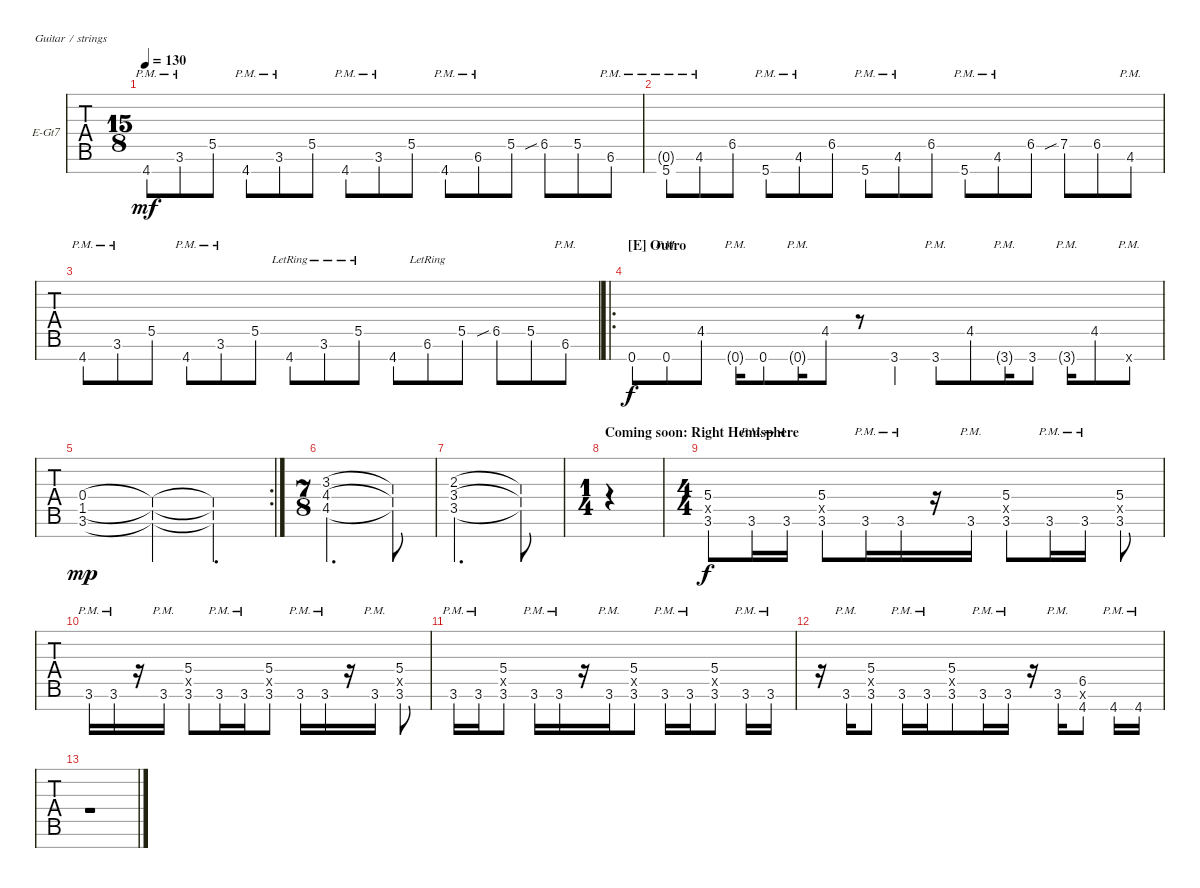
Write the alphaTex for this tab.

\bracketExtendMode groupsimilarinstruments
\firstSystemTrackNameOrientation horizontal
\otherSystemsTrackNameOrientation horizontal
\track ("Rhythm Right" "E-Gt7") {multiBarRest instrument distortionguitar}
\staff {tabs}
\tuning (E4 B3 G3 D3 A2 E2 B1)
\ts (15 8)
\tempo 130
\clef g2
\ks eb
4.7{pm}.8{dy mf} 3.6{pm}.8 5.5.8 4.7{pm}.8 3.6{pm}.8 5.5.8 4.7{pm}.8 3.6{pm}.8 5.5.8 4.7{pm}.8 6.6{pm}.8 5.5.8 6.5{sib}.8 5.5.8 6.6{pm}.8 |
\ks e
(5.7{pm} 0.6{g}).8 4.6{pm}.8 6.5.8 5.7{pm}.8 4.6{pm}.8 6.5.8 5.7{pm}.8 4.6{pm}.8 6.5.8 5.7{pm}.8 4.6{pm}.8 6.5.8 7.5{sib}.8 6.5.8 4.6{pm}.8 |
\ks eb
4.7{pm}.8 3.6{pm}.8 5.5.8 4.7{pm}.8 3.6{pm}.8 5.5.8 4.7{lr}.8 3.6{lr}.8 5.5{lr}.8 4.7.8 6.6{lr}.8 5.5.8 6.5{sib}.8 5.5.8 6.6{pm}.8 |
\ro
\section ("E" "Outro")
0.7.8{dy f} 0.7{pm st}.8 4.5.8 0.7{g pm}.16 0.7.8 0.7{g pm}.16 4.5.8 r.8 3.7.4 3.7{pm st}.8 4.5.8 3.7{g pm}.16 3.7.8 3.7{g pm}.16 4.5.8 3.7{pm st x}.8 |
\rc 2
(1.5 0.4 3.6).1{dy mp} (3.6{t} 1.5{t} 0.4{t}).2 (0.4{t} 1.5{t} 3.6{t}).4{d} |
\ts (7 8)
\beaming (8 2 3 2)
(4.4 3.3 4.5).2{d} (3.3{t} 4.4{t} 4.5{t}).8 |
(3.4 2.3 3.5).2{d} (3.4{t} 2.3{t} 3.5{t}).8 |
\ts (1 4)
\section ("" "Coming soon: Right Hemisphere")
r.4 |
\ts (4 4)
(3.6 5.4 0.5{x}).8{dy f} 3.6{pm}.16 3.6{pm}.16 (3.6 5.4 0.5{x}).8 3.6{pm}.16 3.6{pm}.16 r.16 3.6{pm}.16 (3.6 5.4 0.5{x}).8 3.6{pm}.16 3.6{pm}.16 (3.6 5.4 0.5{x}).8 |
3.6{pm}.16 3.6{pm}.16 r.16 3.6{pm}.16 (3.6 5.4 0.5{x}).8 3.6{pm}.16 3.6{pm}.16 (3.6 5.4 0.5{x}).8 3.6{pm}.16 3.6{pm}.16 r.16 3.6{pm}.16 (3.6 5.4 0.5{x}).8 |
3.6{pm}.16 3.6{pm}.16 (3.6 5.4 0.5{x}).8 3.6{pm}.16 3.6{pm}.16 r.16 3.6{pm}.16 (3.6 5.4 0.5{x}).8 3.6{pm}.16 3.6{pm}.16 (3.6 5.4 0.5{x}).8 3.6{pm}.16 3.6{pm}.16 |
r.16 3.6{pm}.16 (3.6 5.4 0.5{x}).8 3.6{pm}.16 3.6{pm}.16 (3.6 5.4 0.5{x}).8 3.6{pm}.16 3.6{pm}.16 r.16 3.6{pm}.16 (4.7 6.5 0.6{x}).8 4.7{pm}.16 4.7{pm}.16 |
r.1
